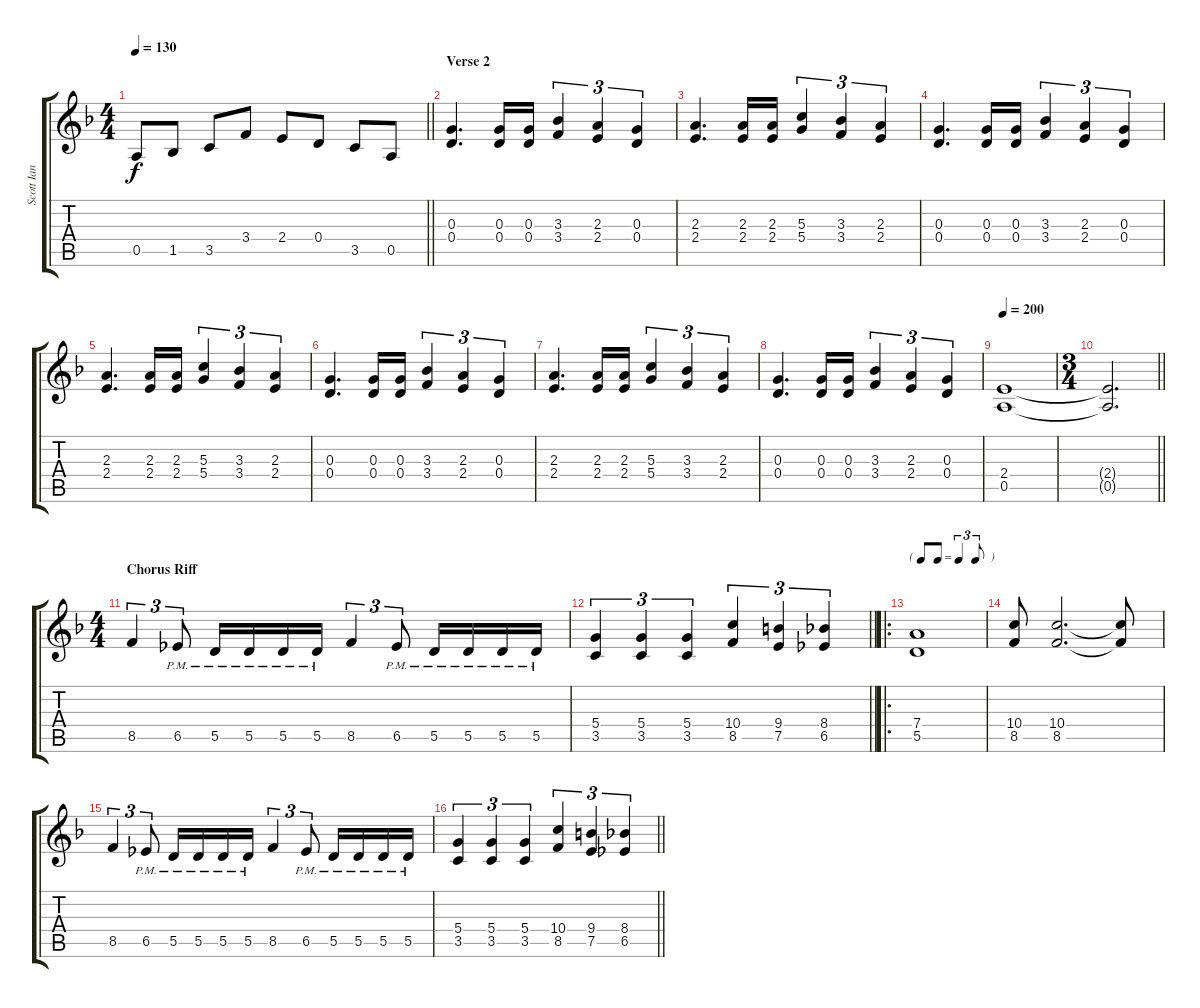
\track ("Scott Ian" "Scott Ian") {instrument distortionguitar}
\staff {score tabs}
\tuning (E4 B3 G3 D3 A2 E2) {hide}
\ts (4 4)
\tempo 130
\clef g2
\barLineRight lightlight
\ks f
0.5.8{dy f} 1.5.8 3.5.8 3.4.8 2.4.8 0.4.8 3.5.8 0.5.8 |
\section ("" "Verse 2")
(0.3 0.4).4{d} (0.3 0.4).16 (0.3 0.4).16 (3.3 3.4).4{tu (3 2)} (2.3 2.4).4{tu (3 2)} (0.3 0.4).4{tu (3 2)} |
(2.3 2.4).4{d} (2.3 2.4).16 (2.3 2.4).16 (5.3 5.4).4{tu (3 2)} (3.3 3.4).4{tu (3 2)} (2.3 2.4).4{tu (3 2)} |
(0.3 0.4).4{d} (0.3 0.4).16 (0.3 0.4).16 (3.3 3.4).4{tu (3 2)} (2.3 2.4).4{tu (3 2)} (0.3 0.4).4{tu (3 2)} |
(2.3 2.4).4{d} (2.3 2.4).16 (2.3 2.4).16 (5.3 5.4).4{tu (3 2)} (3.3 3.4).4{tu (3 2)} (2.3 2.4).4{tu (3 2)} |
(0.3 0.4).4{d} (0.3 0.4).16 (0.3 0.4).16 (3.3 3.4).4{tu (3 2)} (2.3 2.4).4{tu (3 2)} (0.3 0.4).4{tu (3 2)} |
(2.3 2.4).4{d} (2.3 2.4).16 (2.3 2.4).16 (5.3 5.4).4{tu (3 2)} (3.3 3.4).4{tu (3 2)} (2.3 2.4).4{tu (3 2)} |
(0.3 0.4).4{d} (0.3 0.4).16 (0.3 0.4).16 (3.3 3.4).4{tu (3 2)} (2.3 2.4).4{tu (3 2)} (0.3 0.4).4{tu (3 2)} |
\tempo 200
(2.4 0.5).1 |
\ts (3 4)
\barLineRight lightlight
(2.4{t} 0.5{t}).2{d} |
\ts (4 4)
\section ("" "Chorus Riff")
8.5.4{tu (3 2)} 6.5{pm}.8{tu (3 2)} 5.5{pm}.16 5.5{pm}.16 5.5{pm}.16 5.5{pm}.16 8.5.4{tu (3 2)} 6.5{pm}.8{tu (3 2)} 5.5{pm}.16 5.5{pm}.16 5.5{pm}.16 5.5{pm}.16 |
\barLineRight lightlight
(5.4 3.5).4{tu (3 2)} (5.4 3.5).4{tu (3 2)} (5.4 3.5).4{tu (3 2)} (10.4 8.5).4{tu (3 2)} (9.4 7.5).4{tu (3 2)} (8.4 6.5).4{tu (3 2)} |
\ro
\tf triplet8th
(7.4 5.5).1 |
(10.4 8.5).8 (10.4 8.5).2{d} (10.4{t} 8.5{t}).8 |
8.5.4{tu (3 2)} 6.5{pm}.8{tu (3 2)} 5.5{pm}.16 5.5{pm}.16 5.5{pm}.16 5.5{pm}.16 8.5.4{tu (3 2)} 6.5{pm}.8{tu (3 2)} 5.5{pm}.16 5.5{pm}.16 5.5{pm}.16 5.5{pm}.16 |
\barLineRight lightlight
(5.4 3.5).4{tu (3 2)} (5.4 3.5).4{tu (3 2)} (5.4 3.5).4{tu (3 2)} (10.4 8.5).4{tu (3 2)} (9.4 7.5).4{tu (3 2)} (8.4 6.5).4{tu (3 2)}
